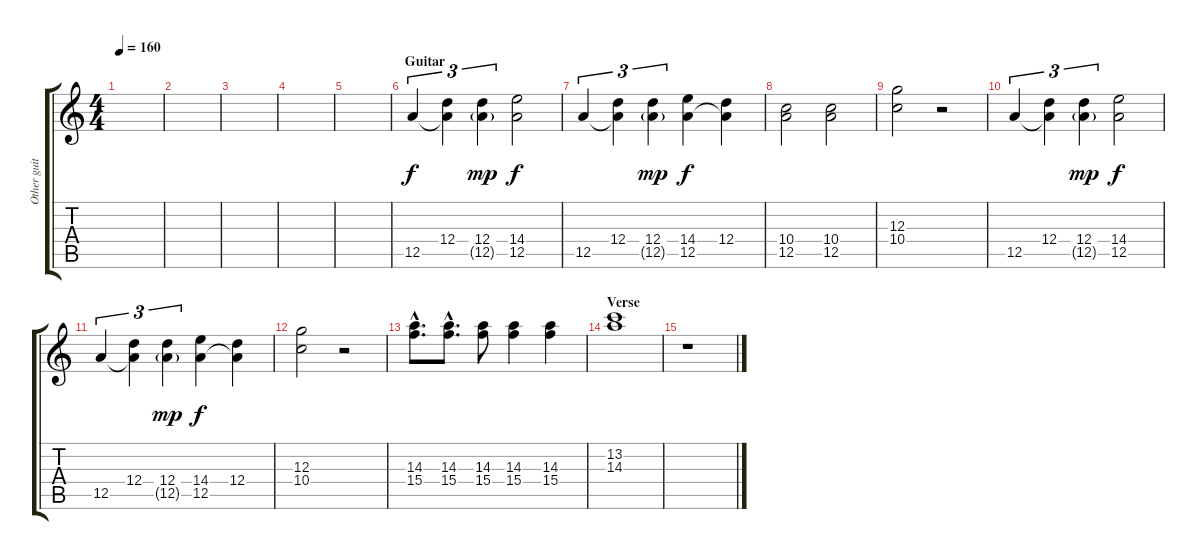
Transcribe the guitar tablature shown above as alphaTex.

\track ("Other guitar" "Other guit") {instrument distortionguitar}
\staff {score tabs}
\tuning (E4 B3 G3 D3 A2 E2) {hide}
\ts (4 4)
\tempo 160
\clef g2
\ks c
|
|
|
|
|
\section ("" "Guitar")
12.5.4{tu (3 2)} (12.4 12.5{t}).4{tu (3 2)} (12.4 12.5{g}).4{tu (3 2) dy mp} (14.4 12.5).2{dy f} |
12.5.4{tu (3 2)} (12.4 12.5{t}).4{tu (3 2)} (12.4 12.5{g}).4{tu (3 2) dy mp} (14.4 12.5).4{dy f} (12.4 12.5{t}).4 |
(10.4 12.5).2 (10.4 12.5).2 |
(12.3 10.4).2 r.2 |
12.5.4{tu (3 2)} (12.4 12.5{t}).4{tu (3 2)} (12.4 12.5{g}).4{tu (3 2) dy mp} (14.4 12.5).2{dy f} |
12.5.4{tu (3 2)} (12.4 12.5{t}).4{tu (3 2)} (12.4 12.5{g}).4{tu (3 2) dy mp} (14.4 12.5).4{dy f} (12.4 12.5{t}).4 |
(12.3 10.4).2 r.2 |
(14.3{hac} 15.4{hac}).8{d} (14.3{hac} 15.4{hac}).8{d} (14.3 15.4).8 (14.3 15.4).4 (14.3 15.4).4 |
\section ("" "Verse")
(13.2 14.3).1 |
r.1
